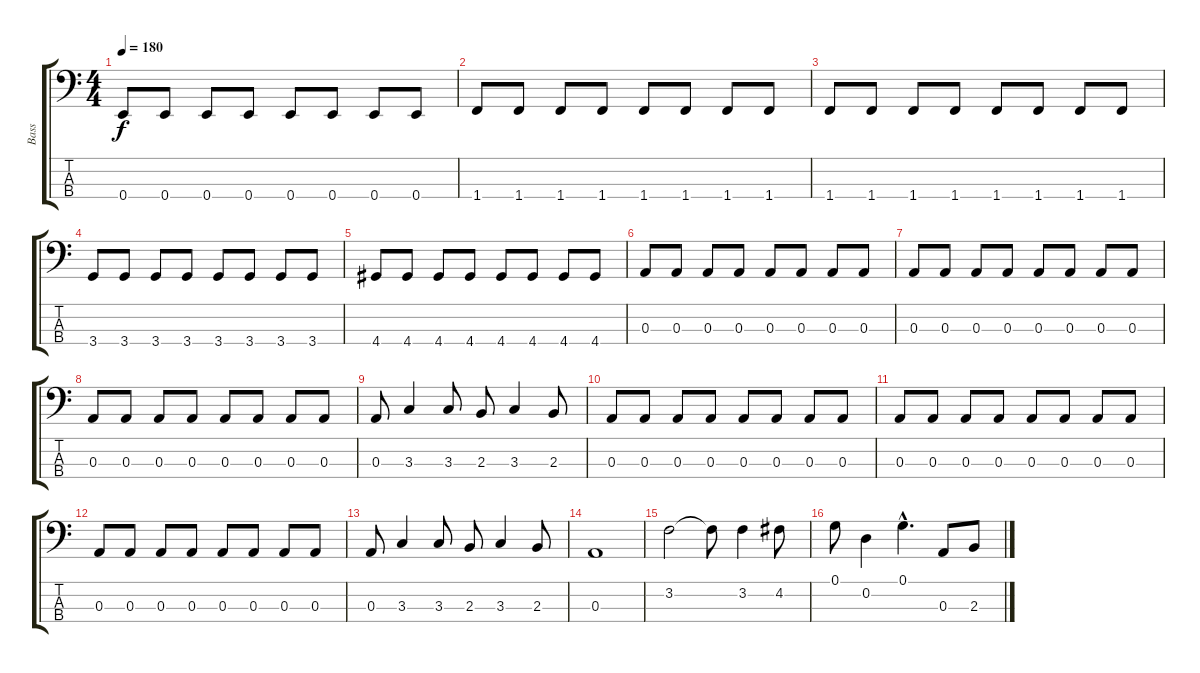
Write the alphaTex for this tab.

\track ("Bass" "Bass") {instrument electricbassfinger}
\staff {score tabs}
\tuning (G2 D2 A1 E1) {hide}
\ts (4 4)
\tempo 180
\clef f4
\ks c
0.4.8{dy f} 0.4.8 0.4.8 0.4.8 0.4.8 0.4.8 0.4.8 0.4.8 |
1.4.8 1.4.8 1.4.8 1.4.8 1.4.8 1.4.8 1.4.8 1.4.8 |
1.4.8 1.4.8 1.4.8 1.4.8 1.4.8 1.4.8 1.4.8 1.4.8 |
3.4.8 3.4.8 3.4.8 3.4.8 3.4.8 3.4.8 3.4.8 3.4.8 |
4.4.8 4.4.8 4.4.8 4.4.8 4.4.8 4.4.8 4.4.8 4.4.8 |
0.3.8 0.3.8 0.3.8 0.3.8 0.3.8 0.3.8 0.3.8 0.3.8 |
0.3.8 0.3.8 0.3.8 0.3.8 0.3.8 0.3.8 0.3.8 0.3.8 |
0.3.8 0.3.8 0.3.8 0.3.8 0.3.8 0.3.8 0.3.8 0.3.8 |
0.3.8 3.3.4 3.3.8 2.3.8 3.3.4 2.3.8 |
0.3.8 0.3.8 0.3.8 0.3.8 0.3.8 0.3.8 0.3.8 0.3.8 |
0.3.8 0.3.8 0.3.8 0.3.8 0.3.8 0.3.8 0.3.8 0.3.8 |
0.3.8 0.3.8 0.3.8 0.3.8 0.3.8 0.3.8 0.3.8 0.3.8 |
0.3.8 3.3.4 3.3.8 2.3.8 3.3.4 2.3.8 |
0.3.1 |
3.2.2 3.2{t}.8 3.2.4 4.2.8 |
0.1.8 0.2.4 0.1{hac}.4{d} 0.3.8 2.3.8
